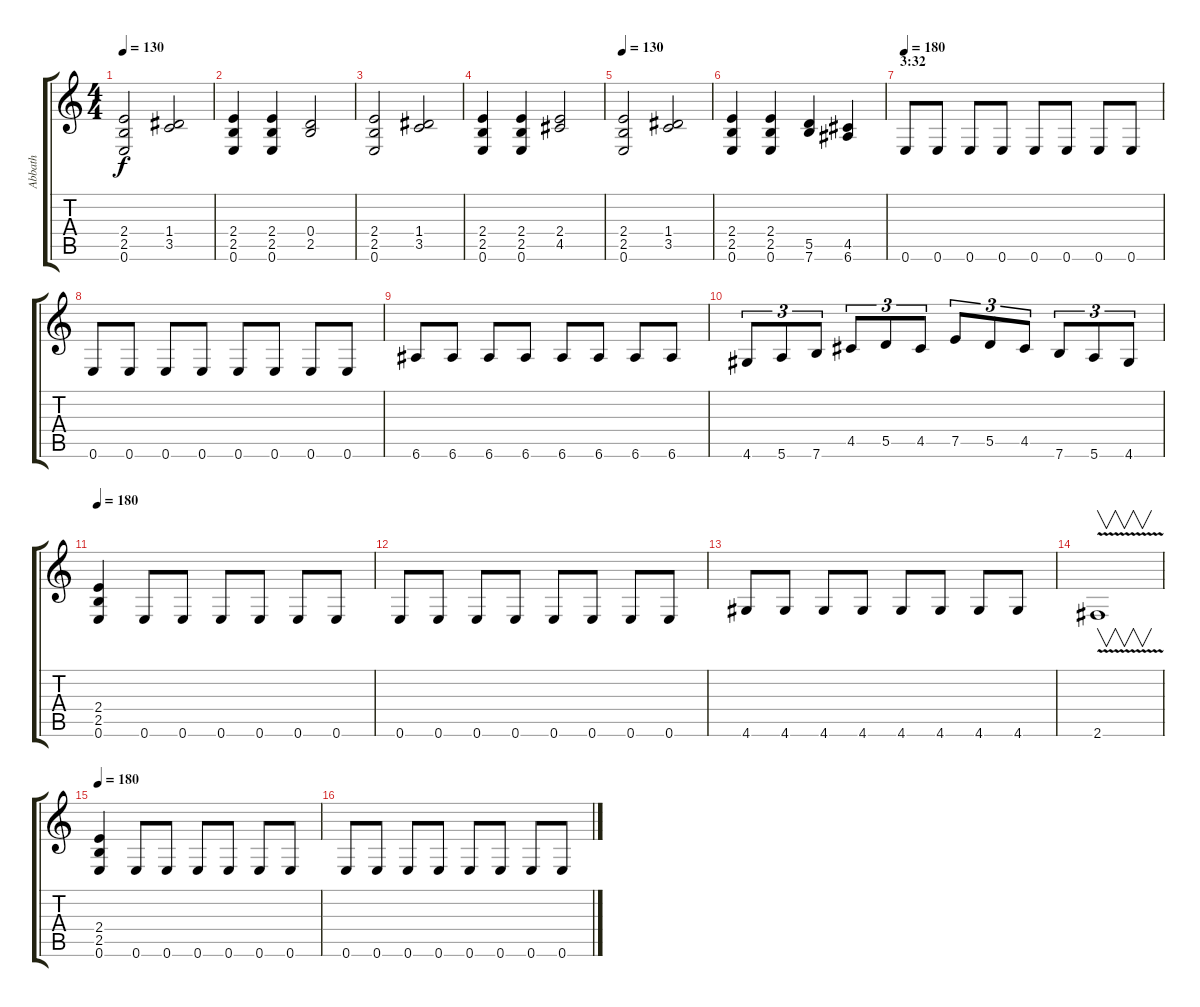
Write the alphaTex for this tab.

\track ("Abbath" "Abbath") {instrument distortionguitar}
\staff {score tabs}
\tuning (E4 B3 G3 D3 A2 E2) {hide}
\ts (4 4)
\tempo 130
\clef g2
\ks c
(2.4 2.5 0.6).2{dy f} (1.4 3.5).2 |
(2.4 2.5 0.6).4 (2.4 2.5 0.6).4 (0.4 2.5).2 |
(2.4 2.5 0.6).2 (1.4 3.5).2 |
(2.4 2.5 0.6).4 (2.4 2.5 0.6).4 (2.4 4.5).2 |
\tempo 130
(2.4 2.5 0.6).2 (1.4 3.5).2 |
(2.4 2.5 0.6).4 (2.4 2.5 0.6).4 (5.5 7.6).4 (4.5 6.6).4 |
\section ("" "3:32")
\tempo 180
0.6.8 0.6.8 0.6.8 0.6.8 0.6.8 0.6.8 0.6.8 0.6.8 |
0.6.8 0.6.8 0.6.8 0.6.8 0.6.8 0.6.8 0.6.8 0.6.8 |
6.6.8 6.6.8 6.6.8 6.6.8 6.6.8 6.6.8 6.6.8 6.6.8 |
4.6.8{tu (3 2)} 5.6.8{tu (3 2)} 7.6.8{tu (3 2)} 4.5.8{tu (3 2)} 5.5.8{tu (3 2)} 4.5.8{tu (3 2)} 7.5.8{tu (3 2)} 5.5.8{tu (3 2)} 4.5.8{tu (3 2)} 7.6.8{tu (3 2)} 5.6.8{tu (3 2)} 4.6.8{tu (3 2)} |
\tempo 180
(2.4 2.5 0.6).4 0.6.8 0.6.8 0.6.8 0.6.8 0.6.8 0.6.8 |
0.6.8 0.6.8 0.6.8 0.6.8 0.6.8 0.6.8 0.6.8 0.6.8 |
4.6.8 4.6.8 4.6.8 4.6.8 4.6.8 4.6.8 4.6.8 4.6.8 |
2.6{v}.1{v} |
\tempo 180
(2.4 2.5 0.6).4 0.6.8 0.6.8 0.6.8 0.6.8 0.6.8 0.6.8 |
0.6.8 0.6.8 0.6.8 0.6.8 0.6.8 0.6.8 0.6.8 0.6.8
